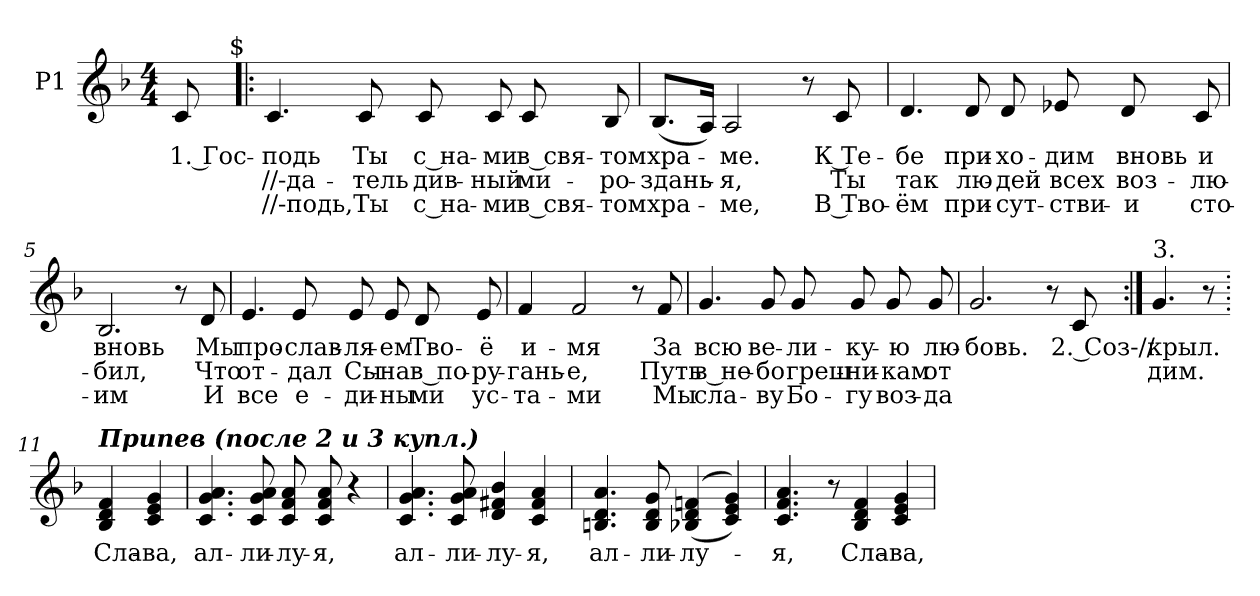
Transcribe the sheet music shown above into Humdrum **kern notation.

**kern	**text	**text	**text
*part1	*part1	*part1	*part1
*staff1	*staff1	*staff1	*staff1
*I"P1	*	*	*
!!LO:PB:g=z
*clefG2	*	*	*
*k[b-]	*	*	*
*F:	*	*	*
*M4/4	*	*	*
=1	=1	=1	=1
!	!LO:LY:b:color=#000000	!	!
*^	*	*	*
8ci/	16ryy	1. Гос-	.	.
.	32ryy	.	.	.
.	64ryy	.	.	.
.	128...ryy	.	.	.
!	!LO:TX:a:t=$	!	!	!
.	1024ryy	.	.	.
*v	*v	*	*	*
=2!|:	=2!|:	=2!|:	=2!|:
*^	*	*	*
!	!	!LO:LY:b:color=#000000	!LO:LY:b:color=#000000	!LO:LY:b:color=#000000
*v	*v	*	*	*
4.ci/	-подь	//-да-	//-подь,
!	!LO:LY:b:color=#000000	!LO:LY:b:color=#000000	!LO:LY:b:color=#000000
8ci/	Ты	-тель	Ты
!	!LO:LY:b:color=#000000	!LO:LY:b:color=#000000	!LO:LY:b:color=#000000
8ci/	с на-	див-	с на-
!	!LO:LY:b:color=#000000	!LO:LY:b:color=#000000	!LO:LY:b:color=#000000
8ci/	-ми	-ный	-ми
!	!LO:LY:b:color=#000000	!LO:LY:b:color=#000000	!LO:LY:b:color=#000000
8ci/	в свя-	ми-	в свя-
!	!LO:LY:b:color=#000000	!LO:LY:b:color=#000000	!LO:LY:b:color=#000000
8B-i/	-том	-ро-	-том
=3	=3	=3	=3
!	!LO:LY:b:color=#000000	!LO:LY:b:color=#000000	!LO:LY:b:color=#000000
(8.B-i/L	хра-	-здань-	хра-
16Ai/Jk)	.	.	.
!	!LO:LY:b:color=#000000	!LO:LY:b:color=#000000	!LO:LY:b:color=#000000
2Ai/	-ме.	-я,	-ме,
8r	.	.	.
!	!LO:LY:b:color=#000000	!LO:LY:b:color=#000000	!LO:LY:b:color=#000000
8ci/	К Те-	Ты	В Тво-
=4	=4	=4	=4
!	!LO:LY:b:color=#000000	!LO:LY:b:color=#000000	!LO:LY:b:color=#000000
4.di/	-бе	так	-ём
!	!LO:LY:b:color=#000000	!LO:LY:b:color=#000000	!LO:LY:b:color=#000000
8di/	при-	лю-	при-
!	!LO:LY:b:color=#000000	!LO:LY:b:color=#000000	!LO:LY:b:color=#000000
8di/	-хо-	-дей	-сут-
!	!LO:LY:b:color=#000000	!LO:LY:b:color=#000000	!LO:LY:b:color=#000000
8e-Xi/	-дим	всех	-стви-
!	!LO:LY:b:color=#000000	!LO:LY:b:color=#000000	!LO:LY:b:color=#000000
8di/	вновь	воз-	-и
!	!LO:LY:b:color=#000000	!LO:LY:b:color=#000000	!LO:LY:b:color=#000000
8ci/	и	-лю-	сто-
!!LO:LB:g=z
=5	=5	=5	=5
!	!LO:LY:b:color=#000000	!LO:LY:b:color=#000000	!LO:LY:b:color=#000000
2.B-i/	вновь	-бил,	-им
8r	.	.	.
!	!LO:LY:b:color=#000000	!LO:LY:b:color=#000000	!LO:LY:b:color=#000000
8di/	Мы	Что	И
=6	=6	=6	=6
!	!LO:LY:b:color=#000000	!LO:LY:b:color=#000000	!LO:LY:b:color=#000000
4.ei/	про-	от-	все
!	!LO:LY:b:color=#000000	!LO:LY:b:color=#000000	!LO:LY:b:color=#000000
8ei/	-слав-	-дал	е-
!	!LO:LY:b:color=#000000	!LO:LY:b:color=#000000	!LO:LY:b:color=#000000
8ei/	-ля-	Сы-	-ди-
!	!LO:LY:b:color=#000000	!LO:LY:b:color=#000000	!LO:LY:b:color=#000000
8ei/	-ем	-на	-ны
!	!LO:LY:b:color=#000000	!LO:LY:b:color=#000000	!LO:LY:b:color=#000000
8di/	Тво-	в по-	ми
!	!LO:LY:b:color=#000000	!LO:LY:b:color=#000000	!LO:LY:b:color=#000000
8ei/	-ё	-ру-	ус-
=7	=7	=7	=7
!	!LO:LY:b:color=#000000	!LO:LY:b:color=#000000	!LO:LY:b:color=#000000
4fi/	и-	-гань-	-та-
!	!LO:LY:b:color=#000000	!LO:LY:b:color=#000000	!LO:LY:b:color=#000000
2fi/	-мя	-е,	-ми
8r	.	.	.
!	!LO:LY:b:color=#000000	!LO:LY:b:color=#000000	!LO:LY:b:color=#000000
8fi/	За	Путь	Мы
=8	=8	=8	=8
!	!LO:LY:b:color=#000000	!LO:LY:b:color=#000000	!LO:LY:b:color=#000000
4.gi/	всю	в не-	сла-
!	!LO:LY:b:color=#000000	!LO:LY:b:color=#000000	!LO:LY:b:color=#000000
8gi/	ве-	-бо	-ву
!	!LO:LY:b:color=#000000	!LO:LY:b:color=#000000	!LO:LY:b:color=#000000
8gi/	-ли-	греш-	Бо-
!	!LO:LY:b:color=#000000	!LO:LY:b:color=#000000	!LO:LY:b:color=#000000
8gi/	-ку-	-ни-	-гу
!	!LO:LY:b:color=#000000	!LO:LY:b:color=#000000	!LO:LY:b:color=#000000
8gi/	-ю	-кам	воз-
!	!LO:LY:b:color=#000000	!LO:LY:b:color=#000000	!LO:LY:b:color=#000000
8gi/	лю-	от	-да
=9	=9	=9	=9
!	!LO:LY:b:color=#000000	!	!
2.gi/	-бовь.	.	.
8r	.	.	.
!	!LO:LY:b:color=#000000	!	!
8ci/	2. Соз-//	.	.
=10:|!	=10:|!	=10:|!	=10:|!
!LO:TX:a:t=3.	!	!	!
!	!LO:LY:b:color=#000000	!LO:LY:b:color=#000000	!
4.gi/	крыл.	дим.	.
8r	.	.	.
!!LO:LB:g=z
=11.	=11.	=11.	=11.
!LO:TX:a:Bi:t=Припев (после 2 и 3 купл.)	!	!	!
!	!LO:LY:b:color=#000000	!	!
4B-i/ 4di 4fi	Сла-	.	.
!	!LO:LY:b:color=#000000	!	!
4ci/ 4ei 4gi	-ва,	.	.
=12	=12	=12	=12
!	!LO:LY:b:color=#000000	!	!
4.ci/ 4.gi 4.ai	ал-	.	.
!	!LO:LY:b:color=#000000	!	!
8ci/ 8gi 8ai	-ли-	.	.
!	!LO:LY:b:color=#000000	!	!
8ci/ 8fi 8ai	-лу-	.	.
!	!LO:LY:b:color=#000000	!	!
8ci/ 8fi 8ai	-я,	.	.
4r	.	.	.
=13	=13	=13	=13
!	!LO:LY:b:color=#000000	!	!
4.ci/ 4.gi 4.ai	ал-	.	.
!	!LO:LY:b:color=#000000	!	!
8ci/ 8gi 8ai	-ли-	.	.
!	!LO:LY:b:color=#000000	!	!
4di/ 4f#Xi 4b-i	-лу-	.	.
!	!LO:LY:b:color=#000000	!	!
4ci/ 4f#i 4ai	-я,	.	.
=14	=14	=14	=14
!	!LO:LY:b:color=#000000	!	!
4.Bni/ 4.di 4.ai	ал-	.	.
!	!LO:LY:b:color=#000000	!	!
8Bi/ 8di 8gi	-ли-	.	.
!	!LO:LY:b:color=#000000	!	!
((4B-Xi/ 4di 4fni	-лу-	.	.
4ci/ 4ei 4gi))	.	.	.
=15	=15	=15	=15
!	!LO:LY:b:color=#000000	!	!
4.ci/ 4.fi 4.ai	-я,	.	.
8r	.	.	.
!	!LO:LY:b:color=#000000	!	!
4B-i/ 4di 4fi	Сла-	.	.
!	!LO:LY:b:color=#000000	!	!
4ci/ 4ei 4gi	-ва,	.	.
=	=	=	=
*-	*-	*-	*-
